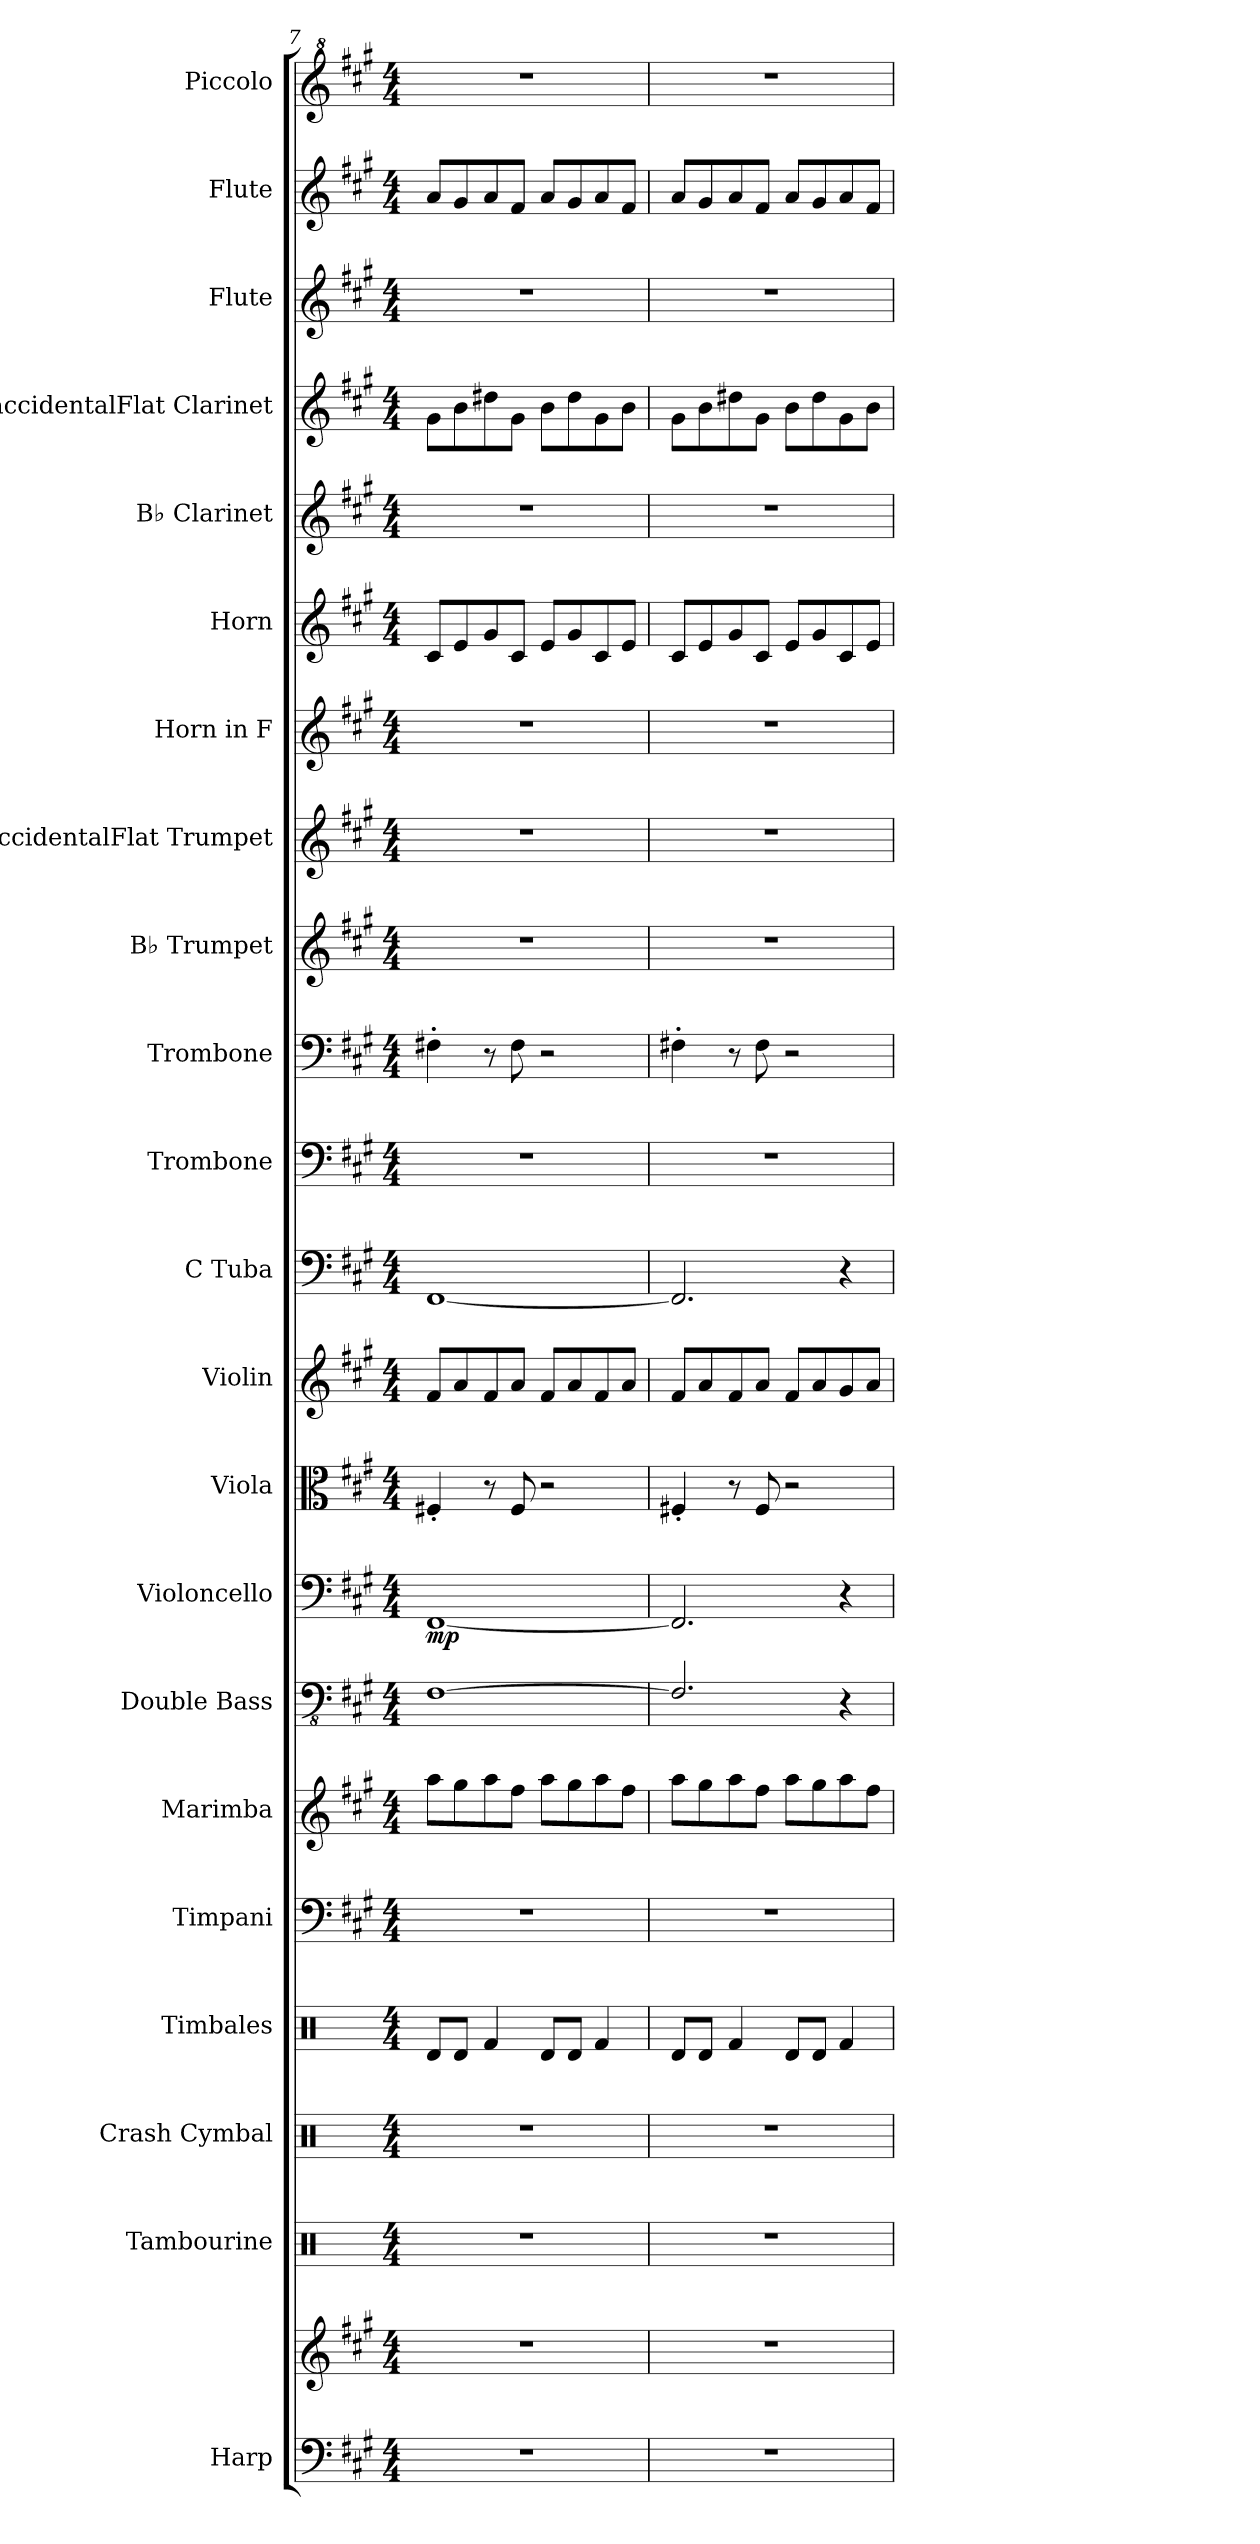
**kern	**kern	**kern	**kern	**kern	**dynam	**kern	**kern	**dynam	**kern	**dynam	**kern	**dynam	**kern	**kern	**kern	**dynam	**kern	**kern	**kern	**kern	**kern	**kern	**kern	**kern	**kern	**kern	**kern
*part22	*part22	*part21	*part20	*part19	*part19	*part18	*part17	*part17	*part16	*part16	*part15	*part15	*part14	*part13	*part12	*part12	*part11	*part10	*part9	*part8	*part7	*part6	*part5	*part4	*part3	*part2	*part1
*staff23	*staff22	*staff21	*staff20	*staff19	*staff19	*staff18	*staff17	*staff17	*staff16	*staff16	*staff15	*staff15	*staff14	*staff13	*staff12	*staff12	*staff11	*staff10	*staff9	*staff8	*staff7	*staff6	*staff5	*staff4	*staff3	*staff2	*staff1
*I"Harp	*	*I"Tambourine	*I"Crash Cymbal	*I"Timbales	*	*I"Timpani	*I"Marimba	*	*I"Double Bass	*	*I"Violoncello	*	*I"Viola	*I"Violin	*I"C Tuba	*	*I"Trombone	*I"Trombone	*I"B♭ Trumpet	*I"BaccidentalFlat Trumpet	*I"Horn in F	*I"Horn	*I"B♭ Clarinet	*I"BaccidentalFlat Clarinet	*I"Flute	*I"Flute	*I"Piccolo
*I'Hrp.	*	*I'Tamb.	*I'Cr. Cym.	*I'Timb.	*	*I'Timp.	*I'Mrm.	*	*	*	*I'Vlc.	*	*I'Vla.	*I'Vln.	*I'C Tu.	*	*I'Tbn.	*I'Trb.	*I'B♭ Tpt.	*I'BaccidentalFlat Tpt.	*	*I'Hn.	*I'B♭ Cl.	*I'BaccidentalFlat Cl.	*I'Fl.	*I'Fl.	*I'Picc.
*clefF4	*clefG2	*clefX	*clefX	*clefX	*	*clefF4	*clefG2	*	*clefFv4	*	*clefF4	*	*clefC3	*clefG2	*clefF4	*	*clefF4	*clefF4	*clefG2	*clefG2	*clefG2	*clefG2	*clefG2	*clefG2	*clefG2	*clefG2	*clefG^2
*	*	*	*	*	*	*	*	*	*ITrd7c12	*	*	*	*	*	*	*	*	*	*ITrd1c2	*ITrd1c2	*ITrd4c7	*ITrd4c7	*ITrd1c2	*ITrd1c2	*	*	*ITrd-7c-12
*k[f#c#g#]	*k[f#c#g#]	*k[]	*k[]	*k[]	*	*k[f#c#g#]	*k[f#c#g#]	*	*k[f#c#g#]	*	*k[f#c#g#]	*	*k[f#c#g#]	*k[f#c#g#]	*k[f#c#g#]	*	*k[f#c#g#]	*k[f#c#g#]	*k[f#]	*k[f#]	*k[f#c#]	*k[f#c#]	*k[f#]	*k[f#]	*k[f#c#g#]	*k[f#c#g#]	*k[f#c#g#]
*M4/4	*M4/4	*M4/4	*M4/4	*M4/4	*	*M4/4	*M4/4	*	*M4/4	*	*M4/4	*	*M4/4	*M4/4	*M4/4	*	*M4/4	*M4/4	*M4/4	*M4/4	*M4/4	*M4/4	*M4/4	*M4/4	*M4/4	*M4/4	*M4/4
=7	=7	=7	=7	=7	=7	=7	=7	=7	=7	=7	=7	=7	=7	=7	=7	=7	=7	=7	=7	=7	=7	=7	=7	=7	=7	=7	=7
!	!	!	!	!	!LO:DY:b	!	!	!LO:DY:b	!	!	!	!	!	!	!	!	!	!	!	!	!	!	!	!	!	!	!
!	!	!	!	!	!	!	!	!LO:DY:n=1:b	!	!	!	!	!	!	!	!	!	!	!	!	!	!	!	!	!	!	!
!	!	!	!	!	!	!	!	!LO:DY:n=2:b	!	!LO:DY:b	!	!	!	!	!	!	!	!	!	!	!	!	!	!	!	!	!
!	!	!	!	!	!	!	!	!	!	!LO:DY:n=1:b	!	!LO:DY:b	!	!	!	!LO:DY:b	!	!	!	!	!	!	!	!	!	!	!
!	!	!	!	!	!	!	!	!	!	!	!	!	!	!	!	!LO:DY:n=1:b	!	!	!	!	!	!	!	!	!	!	!
!	!	!	!	!	!	!	!	!	!	!	!	!	!	!	!	!LO:DY:n=2:b	!	!	!	!	!	!	!	!	!	!	!
1r	1r	1r	1r	8Rd/L	other-dynamics	1r	8aa\L	other-dynamics other-dynamics mp	[1FFF#	other-dynamics mp	[1FF#	mp	4F#X'/	8f#/L	[1FF#	other-dynamics other-dynamics mp	1r	4F#X'\	1r	1r	1r	8F#/L	1r	8f#\L	1r	8a/L	1r
.	.	.	.	8Rd/J	.	.	8gg#\	.	.	.	.	.	.	8a/	.	.	.	.	.	.	.	8A/	.	8a\	.	8g#/	.
.	.	.	.	4Rf/	.	.	8aa\	.	.	.	.	.	8r	8f#/	.	.	.	8r	.	.	.	8c#/	.	8cc#X\	.	8a/	.
.	.	.	.	.	.	.	8ff#\J	.	.	.	.	.	8F#/	8a/J	.	.	.	8F#\	.	.	.	8F#/J	.	8f#\J	.	8f#/J	.
!	!	!	!	!	!LO:DY:b	!	!	!	!	!	!	!	!	!	!	!	!	!	!	!	!	!	!	!	!	!	!
.	.	.	.	8Rd/L	other-dynamics	.	8aa\L	.	.	.	.	.	2r	8f#/L	.	.	.	2r	.	.	.	8A/L	.	8a\L	.	8a/L	.
.	.	.	.	8Rd/J	.	.	8gg#\	.	.	.	.	.	.	8a/	.	.	.	.	.	.	.	8c#/	.	8cc#\	.	8g#/	.
.	.	.	.	4Rf/	.	.	8aa\	.	.	.	.	.	.	8f#/	.	.	.	.	.	.	.	8F#/	.	8f#\	.	8a/	.
.	.	.	.	.	.	.	8ff#\J	.	.	.	.	.	.	8a/J	.	.	.	.	.	.	.	8A/J	.	8a\J	.	8f#/J	.
=8	=8	=8	=8	=8	=8	=8	=8	=8	=8	=8	=8	=8	=8	=8	=8	=8	=8	=8	=8	=8	=8	=8	=8	=8	=8	=8	=8
!	!	!	!	!	!LO:DY:b	!	!	!	!	!	!	!	!	!	!	!	!	!	!	!	!	!	!	!	!	!	!
1r	1r	1r	1r	8Rd/L	other-dynamics	1r	8aa\L	.	2.FFF#/]	.	2.FF#/]	.	4F#X'/	8f#/L	2.FF#/]	.	1r	4F#X'\	1r	1r	1r	8F#/L	1r	8f#\L	1r	8a/L	1r
.	.	.	.	8Rd/J	.	.	8gg#\	.	.	.	.	.	.	8a/	.	.	.	.	.	.	.	8A/	.	8a\	.	8g#/	.
.	.	.	.	4Rf/	.	.	8aa\	.	.	.	.	.	8r	8f#/	.	.	.	8r	.	.	.	8c#/	.	8cc#X\	.	8a/	.
.	.	.	.	.	.	.	8ff#\J	.	.	.	.	.	8F#/	8a/J	.	.	.	8F#\	.	.	.	8F#/J	.	8f#\J	.	8f#/J	.
!	!	!	!	!	!LO:DY:b	!	!	!	!	!	!	!	!	!	!	!	!	!	!	!	!	!	!	!	!	!	!
.	.	.	.	8Rd/L	other-dynamics	.	8aa\L	.	.	.	.	.	2r	8f#/L	.	.	.	2r	.	.	.	8A/L	.	8a\L	.	8a/L	.
.	.	.	.	8Rd/J	.	.	8gg#\	.	.	.	.	.	.	8a/	.	.	.	.	.	.	.	8c#/	.	8cc#\	.	8g#/	.
.	.	.	.	4Rf/	.	.	8aa\	.	4r	.	4r	.	.	8g#/	4r	.	.	.	.	.	.	8F#/	.	8f#\	.	8a/	.
.	.	.	.	.	.	.	8ff#\J	.	.	.	.	.	.	8a/J	.	.	.	.	.	.	.	8A/J	.	8a\J	.	8f#/J	.
=	=	=	=	=	=	=	=	=	=	=	=	=	=	=	=	=	=	=	=	=	=	=	=	=	=	=	=
*-	*-	*-	*-	*-	*-	*-	*-	*-	*-	*-	*-	*-	*-	*-	*-	*-	*-	*-	*-	*-	*-	*-	*-	*-	*-	*-	*-
